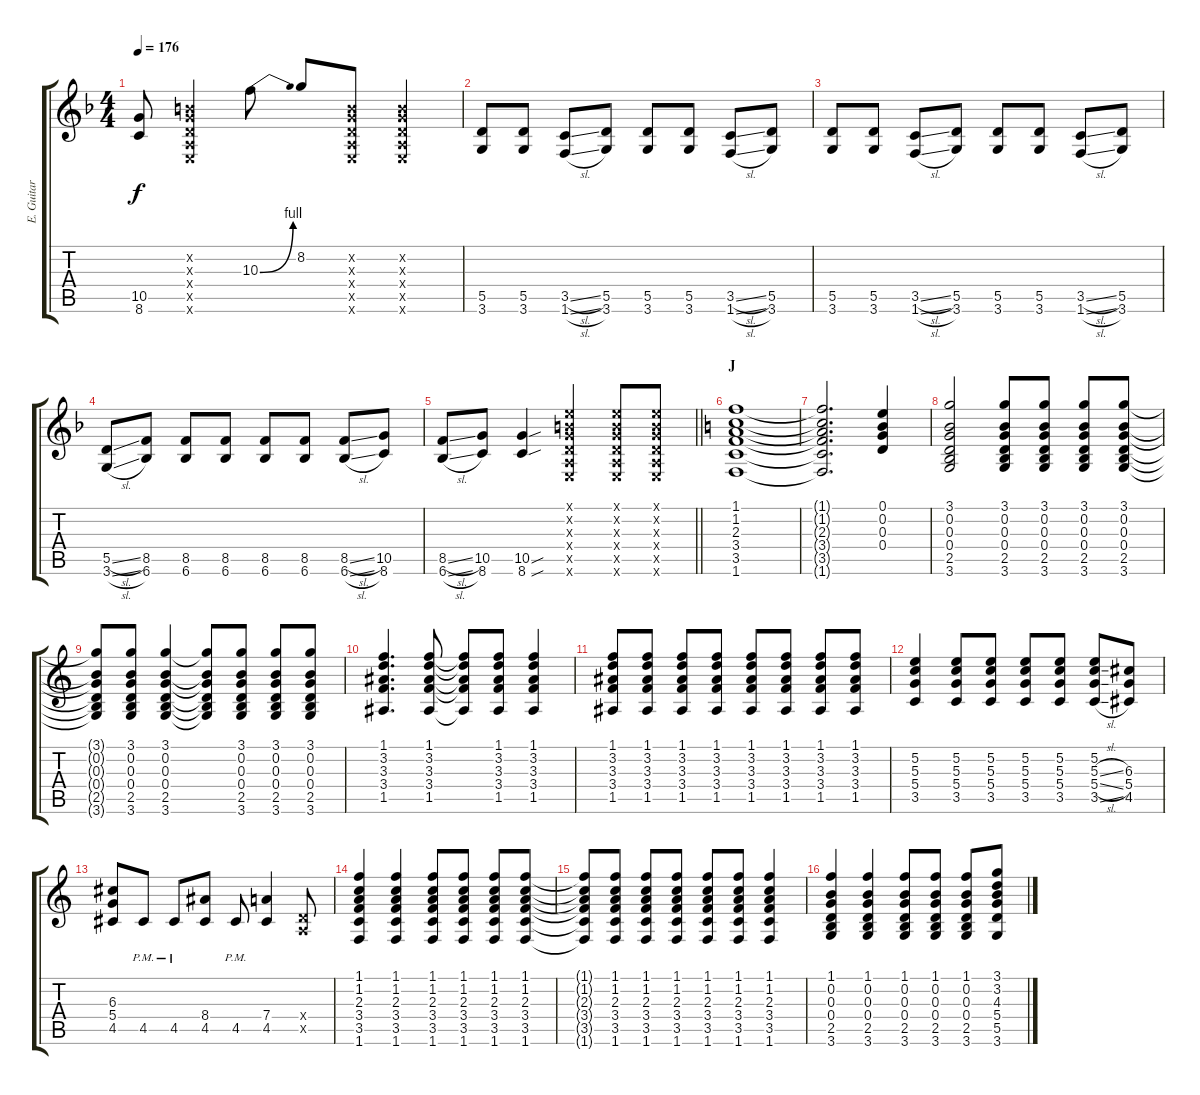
\track ("E. Guitar II" "E. Guitar ") {instrument overdrivenguitar}
\staff {score tabs}
\tuning (E4 B3 G3 D3 A2 E2) {hide}
\ts (4 4)
\tempo 176
\clef g2
\ks f
(10.5 8.6).8{dy f} (0.2{x} 0.3{x} 0.4{x} 0.5{x} 0.6{x}).4 10.3{be (bend 0 0 60 4)}.8 8.2.8 (0.2{x} 0.3{x} 0.4{x} 0.5{x} 0.6{x}).8 (0.2{x} 0.3{x} 0.4{x} 0.5{x} 0.6{x}).4 |
(5.5 3.6).8 (5.5 3.6).8 (3.5{sl} 1.6{sl}).8 (5.5 3.6).8 (5.5 3.6).8 (5.5 3.6).8 (3.5{sl} 1.6{sl}).8 (5.5 3.6).8 |
(5.5 3.6).8 (5.5 3.6).8 (3.5{sl} 1.6{sl}).8 (5.5 3.6).8 (5.5 3.6).8 (5.5 3.6).8 (3.5{sl} 1.6{sl}).8 (5.5 3.6).8 |
(5.5{sl} 3.6{sl}).8 (8.5 6.6).8 (8.5 6.6).8 (8.5 6.6).8 (8.5 6.6).8 (8.5 6.6).8 (8.5{sl} 6.6{sl}).8 (10.5 8.6).8 |
\barLineRight lightlight
(8.5{sl} 6.6{sl}).8 (10.5 8.6).8 (10.5{sou} 8.6{sou}).4 (0.1{x} 0.2{x} 0.3{x} 0.4{x} 0.5{x} 0.6{x}).4 (0.1{x} 0.2{x} 0.3{x} 0.4{x} 0.5{x} 0.6{x}).8 (0.1{x} 0.2{x} 0.3{x} 0.4{x} 0.5{x} 0.6{x}).8 |
\section ("" "J")
\ks c
(1.1 1.2 2.3 3.4 3.5 1.6).1 |
(1.1{t} 1.2{t} 2.3{t} 3.4{t} 3.5{t} 1.6{t}).2{d} (0.1 0.2 0.3 0.4).4 |
(3.1 0.2 0.3 0.4 2.5 3.6).2 (3.1 0.2 0.3 0.4 2.5 3.6).8 (3.1 0.2 0.3 0.4 2.5 3.6).8 (3.1 0.2 0.3 0.4 2.5 3.6).8 (3.1 0.2 0.3 0.4 2.5 3.6).8 |
(3.1{t} 0.2{t} 0.3{t} 0.4{t} 2.5{t} 3.6{t}).8 (3.1 0.2 0.3 0.4 2.5 3.6).8 (3.1 0.2 0.3 0.4 2.5 3.6).4 (3.1{t} 0.2{t} 0.3{t} 0.4{t} 2.5{t} 3.6{t}).8 (3.1 0.2 0.3 0.4 2.5 3.6).8 (3.1 0.2 0.3 0.4 2.5 3.6).8 (3.1 0.2 0.3 0.4 2.5 3.6).8 |
(1.1 3.2 3.3 3.4 1.5).4{d} (1.1 3.2 3.3 3.4 1.5).8 (1.1{t} 3.2{t} 3.3{t} 3.4{t} 1.5{t}).8 (1.1 3.2 3.3 3.4 1.5).8 (1.1 3.2 3.3 3.4 1.5).4 |
(1.1 3.2 3.3 3.4 1.5).8 (1.1 3.2 3.3 3.4 1.5).8 (1.1 3.2 3.3 3.4 1.5).8 (1.1 3.2 3.3 3.4 1.5).8 (1.1 3.2 3.3 3.4 1.5).8 (1.1 3.2 3.3 3.4 1.5).8 (1.1 3.2 3.3 3.4 1.5).8 (1.1 3.2 3.3 3.4 1.5).8 |
(5.2 5.3 5.4 3.5).4 (5.2 5.3 5.4 3.5).8 (5.2 5.3 5.4 3.5).8 (5.2 5.3 5.4 3.5).8 (5.2 5.3 5.4 3.5).8 (5.2 5.3{sl} 5.4{sl} 3.5{sl}).8 (6.3 5.4 4.5).8 |
(6.3 5.4 4.5).8 4.5{pm}.8 4.5{pm}.8 (8.4 4.5).8 4.5{pm}.8 (7.4 4.5).4 (0.4{x} 0.5{x}).8 |
(1.1 1.2 2.3 3.4 3.5 1.6).4 (1.1 1.2 2.3 3.4 3.5 1.6).4 (1.1 1.2 2.3 3.4 3.5 1.6).8 (1.1 1.2 2.3 3.4 3.5 1.6).8 (1.1 1.2 2.3 3.4 3.5 1.6).8 (1.1 1.2 2.3 3.4 3.5 1.6).8 |
(1.1{t} 1.2{t} 2.3{t} 3.4{t} 3.5{t} 1.6{t}).8 (1.1 1.2 2.3 3.4 3.5 1.6).8 (1.1 1.2 2.3 3.4 3.5 1.6).8 (1.1 1.2 2.3 3.4 3.5 1.6).8 (1.1 1.2 2.3 3.4 3.5 1.6).8 (1.1 1.2 2.3 3.4 3.5 1.6).8 (1.1 1.2 2.3 3.4 3.5 1.6).4 |
(1.1 0.2 0.3 0.4 2.5 3.6).4 (1.1 0.2 0.3 0.4 2.5 3.6).4 (1.1 0.2 0.3 0.4 2.5 3.6).8 (1.1 0.2 0.3 0.4 2.5 3.6).8 (1.1 0.2 0.3 0.4 2.5 3.6).8 (3.1 3.2 4.3 5.4 5.5 3.6).8
